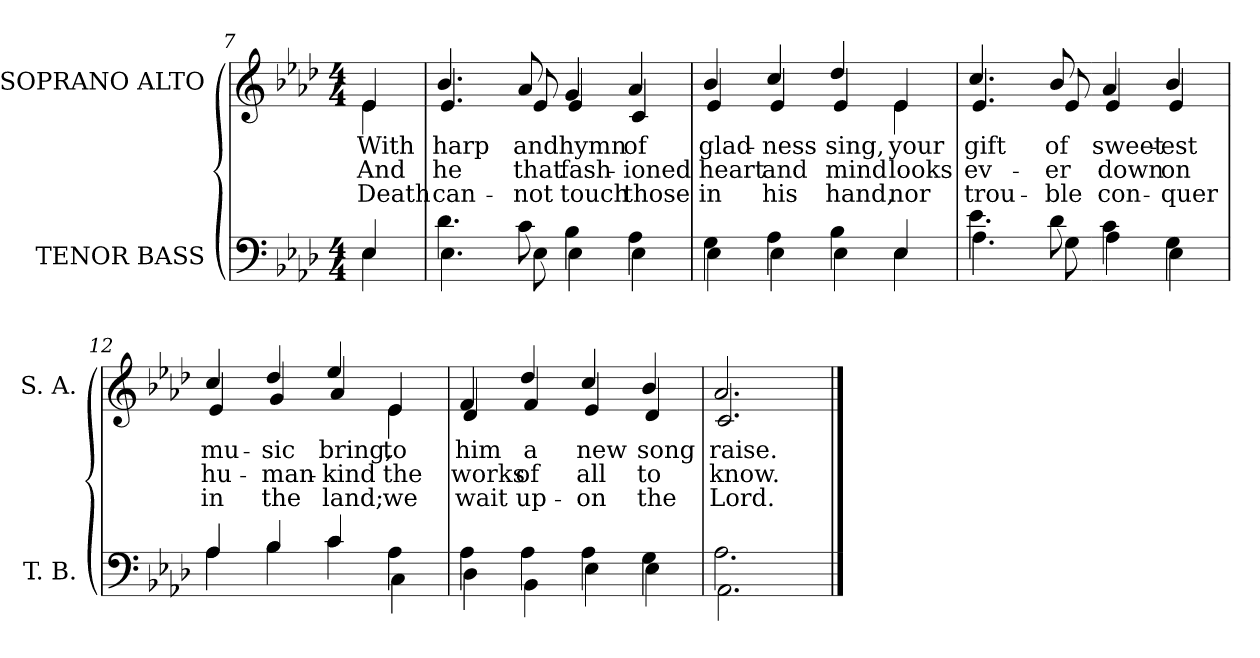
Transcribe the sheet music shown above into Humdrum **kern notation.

**kern	**kern	**text	**text	**text
*part2	*part1	*part1	*part1	*part1
*staff2	*staff1	*staff1	*staff1	*staff1
*I"TENOR BASS	*I"SOPRANO ALTO	*	*	*
*I'T. B.	*I'S. A.	*	*	*
!!LO:LB:g=z
*clefF4	*clefG2	*	*	*
*k[b-e-a-d-]	*k[b-e-a-d-]	*	*	*
*A-:	*A-:	*	*	*
*M4/4	*M4/4	*	*	*
=7	=7	=7	=7	=7
*^	*	*	*	*
!	!	!	!LO:LY:b:color=#000000	!LO:LY:b:color=#000000	!LO:LY:b:color=#000000
*	*	*^	*	*	*
4E-i/	4E-i\	4e-i/	4e-i\	With	And	Death
=8	=8	=8	=8	=8	=8	=8
!	!	!	!	!LO:LY:b:color=#000000	!LO:LY:b:color=#000000	!LO:LY:b:color=#000000
4.d-i\	4.E-i\	4.b-i/	4.e-i/	harp	he	can-
!	!	!	!	!LO:LY:b:color=#000000	!LO:LY:b:color=#000000	!LO:LY:b:color=#000000
8ci\	8E-i\	8a-i/	8e-i/	and	that	-not
!	!	!	!	!LO:LY:b:color=#000000	!LO:LY:b:color=#000000	!LO:LY:b:color=#000000
4B-i\	4E-i\	4gi/	4e-i/	hymn	fash-	touch
!	!	!	!	!LO:LY:b:color=#000000	!LO:LY:b:color=#000000	!LO:LY:b:color=#000000
4A-i\	4E-i\	4a-i/	4ci/	of	-ioned	those
=9	=9	=9	=9	=9	=9	=9
!	!	!	!	!LO:LY:b:color=#000000	!LO:LY:b:color=#000000	!LO:LY:b:color=#000000
4Gi\	4E-i\	4b-i/	4e-i/	glad-	heart	in
!	!	!	!	!LO:LY:b:color=#000000	!LO:LY:b:color=#000000	!LO:LY:b:color=#000000
4A-i\	4E-i\	4cci/	4e-i/	-ness	and	his
!	!	!	!	!LO:LY:b:color=#000000	!LO:LY:b:color=#000000	!LO:LY:b:color=#000000
4B-i\	4E-i\	4dd-i/	4e-i/	sing,	mind	hand,
!	!	!	!	!LO:LY:b:color=#000000	!LO:LY:b:color=#000000	!LO:LY:b:color=#000000
4E-i/	4E-i\	4e-i/	4e-i\	your	looks	nor
=10	=10	=10	=10	=10	=10	=10
!	!	!	!	!LO:LY:b:color=#000000	!LO:LY:b:color=#000000	!LO:LY:b:color=#000000
4.e-i\	4.A-i\	4.cci/	4.e-i/	gift	ev-	trou-
!	!	!	!	!LO:LY:b:color=#000000	!LO:LY:b:color=#000000	!LO:LY:b:color=#000000
8d-i\	8Gi\	8b-i/	8e-i/	of	-er	-ble
!!LO:LB:g=z	!!
=11-	=11-	=11-	=11-	=11-	=11-	=11-
!	!	!	!	!LO:LY:b:color=#000000	!LO:LY:b:color=#000000	!LO:LY:b:color=#000000
4ci\	4A-i\	4a-i/	4e-i/	sweet-	down	con-
!	!	!	!	!LO:LY:b:color=#000000	!LO:LY:b:color=#000000	!LO:LY:b:color=#000000
4Gi\	4E-i\	4b-i/	4e-i/	-est	on	-quer
=12	=12	=12	=12	=12	=12	=12
!	!	!	!	!LO:LY:b:color=#000000	!LO:LY:b:color=#000000	!LO:LY:b:color=#000000
4A-i/	4A-i\	4cci/	4e-i/	mu-	hu-	in
!	!	!	!	!LO:LY:b:color=#000000	!LO:LY:b:color=#000000	!LO:LY:b:color=#000000
4B-i/	4B-i\	4dd-i/	4gi/	-sic	-man-	the
!	!	!	!	!LO:LY:b:color=#000000	!LO:LY:b:color=#000000	!LO:LY:b:color=#000000
4ci/	4ci\	4ee-i/	4a-i/	bring,	-kind	land;
!	!	!	!	!LO:LY:b:color=#000000	!LO:LY:b:color=#000000	!LO:LY:b:color=#000000
4A-i\	4Ci\	4e-i/	4e-i\	to	the	we
=13	=13	=13	=13	=13	=13	=13
!	!	!	!	!LO:LY:b:color=#000000	!LO:LY:b:color=#000000	!LO:LY:b:color=#000000
4A-i\	4D-i\	4fi/	4d-i/	him	works	wait
!	!	!	!	!LO:LY:b:color=#000000	!LO:LY:b:color=#000000	!LO:LY:b:color=#000000
4A-i\	4BB-i\	4dd-i/	4fi/	a	of	up-
!	!	!	!	!LO:LY:b:color=#000000	!LO:LY:b:color=#000000	!LO:LY:b:color=#000000
4A-i\	4E-i\	4cci/	4e-i/	new	all	-on
!	!	!	!	!LO:LY:b:color=#000000	!LO:LY:b:color=#000000	!LO:LY:b:color=#000000
4Gi\	4E-i\	4b-i/	4d-i/	song	to	the
=14	=14	=14	=14	=14	=14	=14
!	!	!	!	!LO:LY:b:color=#000000	!LO:LY:b:color=#000000	!LO:LY:b:color=#000000
2.A-i\	2.AA-i\	2.a-i/	2.ci/	raise.	know.	Lord.
*v	*v	*	*	*	*	*
*	*v	*v	*	*	*
==	==	==	==	==
*-	*-	*-	*-	*-
